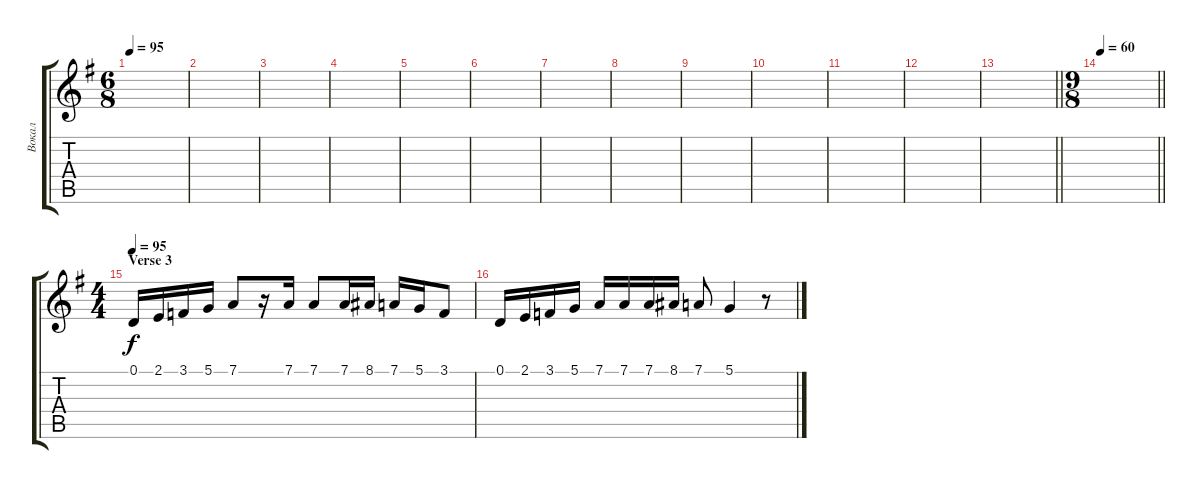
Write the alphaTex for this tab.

\track ("Вокал" "Вокал") {instrument trumpet}
\staff {score tabs}
\tuning (D4 A3 F3 C3 G2 D2) {hide}
\ts (6 8)
\tempo 95
\clef g2
\ks eminor
|
|
|
|
|
|
|
|
|
|
|
|
\barLineRight lightlight
|
\ts (9 8)
\tempo 60
\barLineRight lightlight
|
\ts (4 4)
\section ("" "Verse 3")
\tempo 95
0.1.16 2.1.16 3.1.16 5.1.16 7.1.8 r.16 7.1.16 7.1.8 7.1.16 8.1.16 7.1.16 5.1.16 3.1.8 |
0.1.16 2.1.16 3.1.16 5.1.16 7.1.16 7.1.16 7.1.16 8.1.16 7.1.8 5.1.4 r.8
